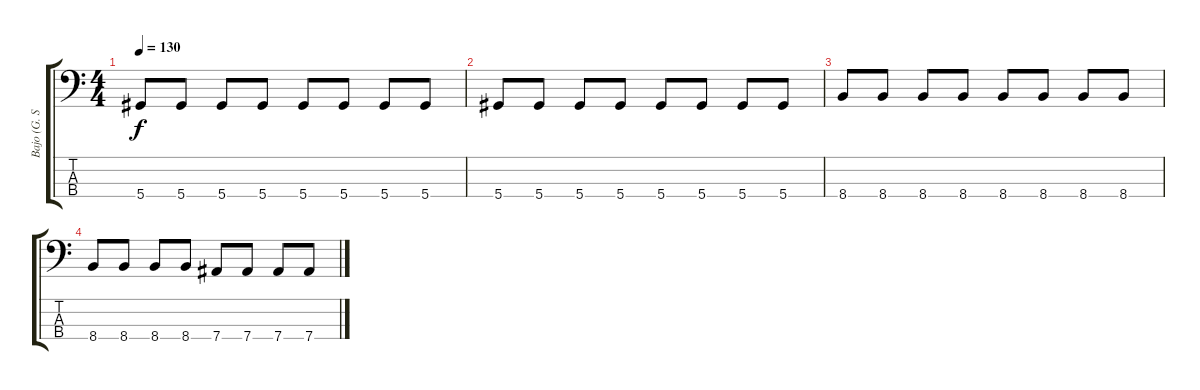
\track ("Bajo (G. Sánchez)" "Bajo (G. S") {instrument electricbassfinger}
\staff {score tabs}
\tuning (Gb2 Db2 Ab1 Eb1) {hide}
\ts (4 4)
\tempo 130
\clef f4
\ks c
5.4.8{dy f} 5.4.8 5.4.8 5.4.8 5.4.8 5.4.8 5.4.8 5.4.8 |
5.4.8 5.4.8 5.4.8 5.4.8 5.4.8 5.4.8 5.4.8 5.4.8 |
8.4.8 8.4.8 8.4.8 8.4.8 8.4.8 8.4.8 8.4.8 8.4.8 |
8.4.8 8.4.8 8.4.8 8.4.8 7.4.8 7.4.8 7.4.8 7.4.8
